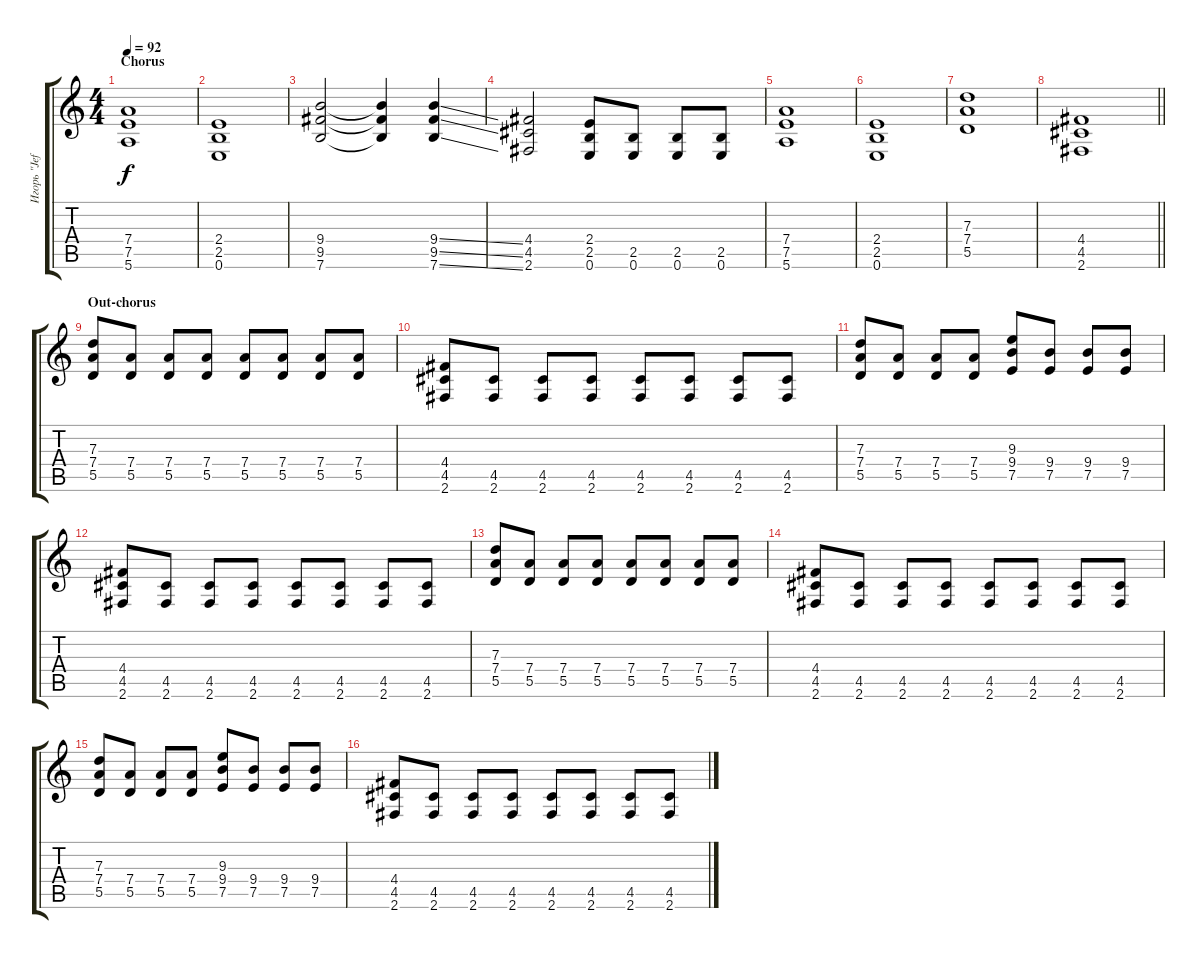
\track ("Игорь \"Jeff\" Поляков" "Игорь \"Jef") {instrument distortionguitar}
\staff {score tabs}
\tuning (E4 B3 G3 D3 A2 E2) {hide}
\ts (4 4)
\section ("" "Chorus")
\tempo 92
\clef g2
\ks c
(7.4 7.5 5.6).1{dy f} |
(2.4 2.5 0.6).1 |
(9.4 9.5 7.6).2 (9.4{t} 9.5{t} 7.6{t}).4 (9.4{ss} 9.5{ss} 7.6{ss}).4 |
(4.4 4.5 2.6).2 (2.4 2.5 0.6).8 (2.5 0.6).8 (2.5 0.6).8 (2.5 0.6).8 |
(7.4 7.5 5.6).1 |
(2.4 2.5 0.6).1 |
(7.3 7.4 5.5).1 |
\barLineRight lightlight
(4.4 4.5 2.6).1 |
\section ("" "Out-chorus")
(7.3 7.4 5.5).8 (7.4 5.5).8 (7.4 5.5).8 (7.4 5.5).8 (7.4 5.5).8 (7.4 5.5).8 (7.4 5.5).8 (7.4 5.5).8 |
(4.4 4.5 2.6).8 (4.5 2.6).8 (4.5 2.6).8 (4.5 2.6).8 (4.5 2.6).8 (4.5 2.6).8 (4.5 2.6).8 (4.5 2.6).8 |
(7.3 7.4 5.5).8 (7.4 5.5).8 (7.4 5.5).8 (7.4 5.5).8 (9.3 9.4 7.5).8 (9.4 7.5).8 (9.4 7.5).8 (9.4 7.5).8 |
(4.4 4.5 2.6).8 (4.5 2.6).8 (4.5 2.6).8 (4.5 2.6).8 (4.5 2.6).8 (4.5 2.6).8 (4.5 2.6).8 (4.5 2.6).8 |
(7.3 7.4 5.5).8 (7.4 5.5).8 (7.4 5.5).8 (7.4 5.5).8 (7.4 5.5).8 (7.4 5.5).8 (7.4 5.5).8 (7.4 5.5).8 |
(4.4 4.5 2.6).8 (4.5 2.6).8 (4.5 2.6).8 (4.5 2.6).8 (4.5 2.6).8 (4.5 2.6).8 (4.5 2.6).8 (4.5 2.6).8 |
(7.3 7.4 5.5).8 (7.4 5.5).8 (7.4 5.5).8 (7.4 5.5).8 (9.3 9.4 7.5).8 (9.4 7.5).8 (9.4 7.5).8 (9.4 7.5).8 |
(4.4 4.5 2.6).8 (4.5 2.6).8 (4.5 2.6).8 (4.5 2.6).8 (4.5 2.6).8 (4.5 2.6).8 (4.5 2.6).8 (4.5 2.6).8
